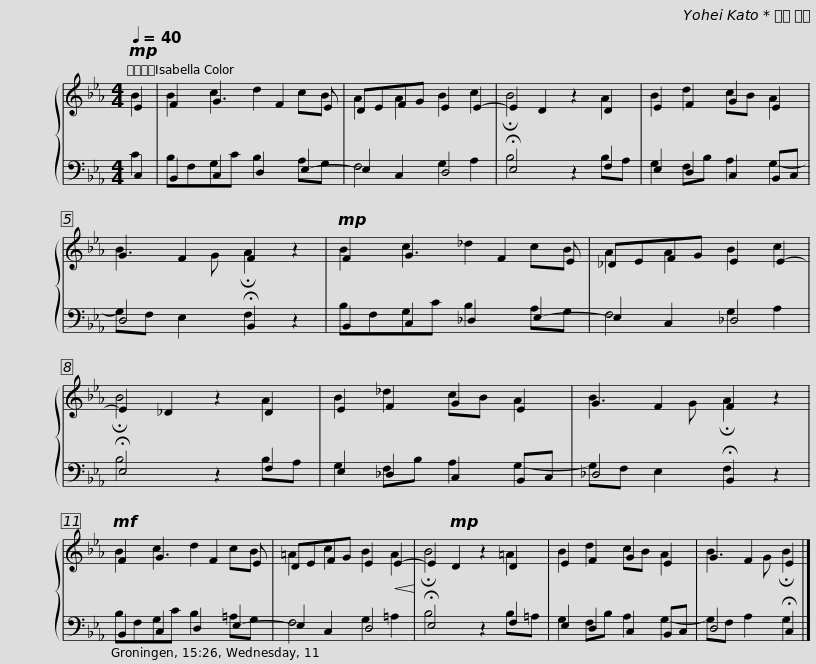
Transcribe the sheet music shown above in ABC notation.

X:1
%%score { ( 1 2 ) | ( 3 4 ) }
L:1/8
Q:1/4=40
M:4/4
I:linebreak $
K:Eb
V:1 treble
V:2 treble
V:3 bass
V:4 bass
V:1
!mp! E2 | F2 G3 F2 E | DEFG E2 E2- | E2 D2 z2 D2 | E2 F2 G2 E2 | %5
 G2 F2 F2 z2 |$!mp! F2 G3 F2 E | _DEFG E2 E2- | E2 _D2 z2 D2 | E2 F2 G2 E2 | %10
 G2 F2 F2 z2 |$!mf! F2 G3 F2 E | DEFG E2!<(! E2-!<)! | E2!mp! D2 z2 D2 | E2 F2 G2 E2 | %15
 G2 F2 E2 |] %16
V:2
 B2 | B2 c2 d2 cB | A2 A2 B2 c2 | !fermata!B4 z2 A2 | B2 d2 cB A2 | %5
 B3 G !fermata!A2 z2 |$ B2 c2 _d2 cB | A2 A2 B2 c2 | !fermata!B4 z2 A2 | B2 _d2 cB A2 | %10
 B3 G !fermata!A2 z2 |$ B2 c2 d2 cB | =A2 c2 B2 A2 | !fermata!B4 z2 =A2 | B2 d2 cB A2 | %15
 B3 G !fermata!B2 |] %16
V:3
 C,2 | B,,2 C,2 D,2 E,2- | E,2 C,2 D,4 | !fermata!E,4 z2 F,2 | E,2 D,2 C,2 B,,C, | %5
 D,4 !fermata!B,,2 z2 |$ B,,2 C,2 _D,2 E,2- | E,2 C,2 _D,4 | !fermata!E,4 z2 F,2 | E,2 _D,2 C,2 B,,C, | %10
 _D,4 !fermata!B,,2 z2 |$ B,,2 C,2 D,2 E,2- | E,2 C,2 D,4 | !fermata!E,4 z2 F,2 | E,2 D,2 C,2 B,,C, | %15
 D,4 !fermata!C,2 |] %16
V:4
 C2 | B,F,G,C B,2 A,G, | F,4 G,2 A,2 | B,4 z2 B,A, | G,2 F,B, A,2 G,2- | %5
 G,F, E,2 F,2 z2 |$ B,F,G,C B,2 A,G, | F,4 G,2 A,2 | B,4 z2 B,A, | G,2 F,B, A,2 G,2- | %10
 G,F, E,2 F,2 z2 |$ B,F,G,C B,2 =A,G, | F,4 G,2 =A,2 | B,4 z2 B,=A, | G,2 F,B, A,2 G,2- | %15
 G,F, A,2 G,2 |] %16
